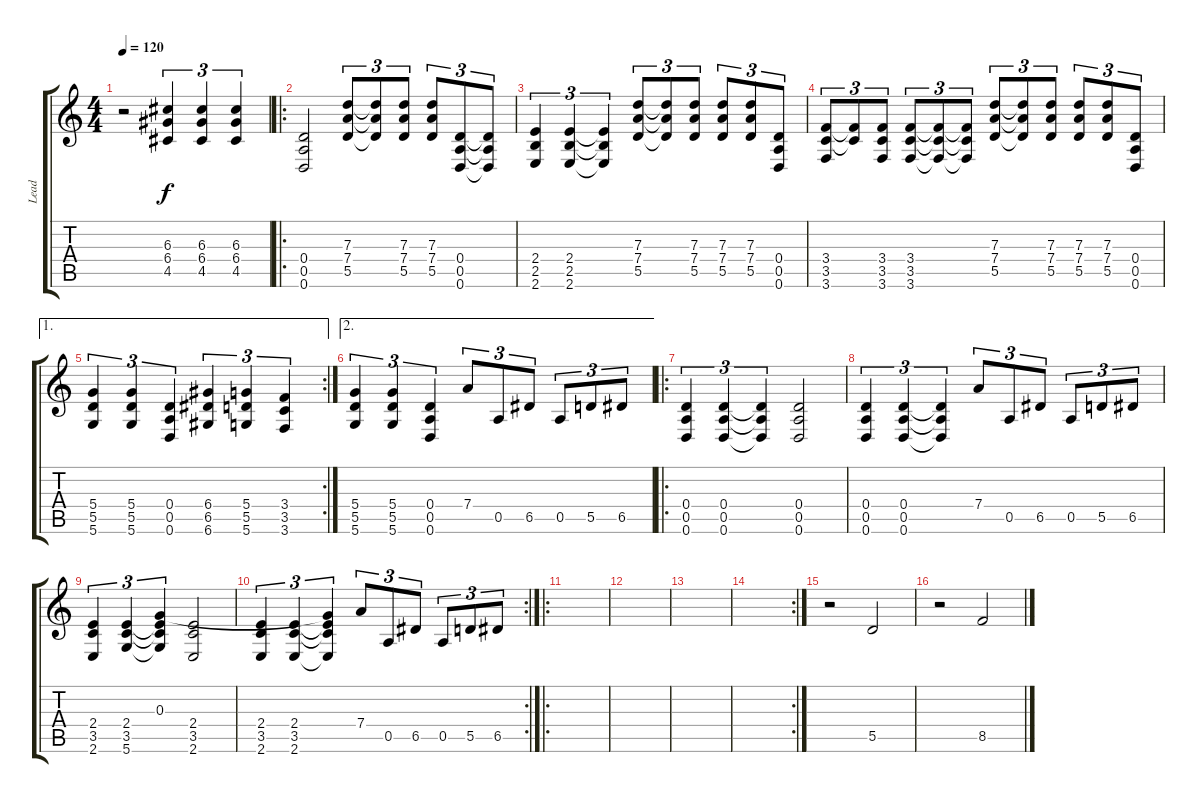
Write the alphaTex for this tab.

\track ("Lead" "Lead") {instrument distortionguitar}
\staff {score tabs}
\tuning (E4 B3 G3 D3 A2 D2) {hide}
\ts (4 4)
\tempo 120
\clef g2
\ks c
r.2{dy f} (6.3 6.4 4.5).4{tu (3 2) volume 13} (6.3 6.4 4.5).4{tu (3 2)} (6.3 6.4 4.5).4{tu (3 2)} |
\ro
(0.4 0.5 0.6).2 (7.3 7.4 5.5).8{tu (3 2)} (7.3{t} 7.4{t} 5.5{t}).8{tu (3 2)} (7.3 7.4 5.5).8{tu (3 2)} (7.3 7.4 5.5).8{tu (3 2)} (0.4 0.5 0.6).8{tu (3 2)} (0.4{t} 0.5{t} 0.6{t}).8{tu (3 2)} |
(2.4 2.5 2.6).4{tu (3 2)} (2.4 2.5 2.6).4{tu (3 2)} (2.4{t} 2.5{t} 2.6{t}).4{tu (3 2)} (7.3 7.4 5.5).8{tu (3 2)} (7.3{t} 7.4{t} 5.5{t}).8{tu (3 2)} (7.3 7.4 5.5).8{tu (3 2)} (7.3 7.4 5.5).8{tu (3 2)} (7.3 7.4 5.5).8{tu (3 2)} (0.4 0.5 0.6).8{tu (3 2)} |
(3.4 3.5 3.6).8{tu (3 2)} (3.4{t} 3.5{t}).8{tu (3 2)} (3.4 3.5 3.6).8{tu (3 2)} (3.4 3.5 3.6).8{tu (3 2)} (3.4{t} 3.5{t} 3.6{t}).8{tu (3 2)} (3.4{t} 3.5{t} 3.6{t}).8{tu (3 2)} (7.3 7.4 5.5).8{tu (3 2)} (7.3{t} 7.4{t} 5.5{t}).8{tu (3 2)} (7.3 7.4 5.5).8{tu (3 2)} (7.3 7.4 5.5).8{tu (3 2)} (7.3 7.4 5.5).8{tu (3 2)} (0.4 0.5 0.6).8{tu (3 2)} |
\ae 1
\rc 2
(5.4 5.5 5.6).4{tu (3 2)} (5.4 5.5 5.6).4{tu (3 2)} (0.4 0.5 0.6).4{tu (3 2)} (6.4 6.5 6.6).4{tu (3 2)} (5.4 5.5 5.6).4{tu (3 2)} (3.4 3.5 3.6).4{tu (3 2)} |
\ae 2
(5.4 5.5 5.6).4{tu (3 2)} (5.4 5.5 5.6).4{tu (3 2)} (0.4 0.5 0.6).4{tu (3 2)} 7.4.8{tu (3 2)} 0.5.8{tu (3 2)} 6.5.8{tu (3 2)} 0.5.8{tu (3 2)} 5.5.8{tu (3 2)} 6.5.8{tu (3 2)} |
\ro
(0.4 0.5 0.6).4{tu (3 2)} (0.4 0.5 0.6).4{tu (3 2)} (0.4{t} 0.5{t} 0.6{t}).4{tu (3 2)} (0.4 0.5 0.6).2 |
(0.4 0.5 0.6).4{tu (3 2)} (0.4 0.5 0.6).4{tu (3 2)} (0.4{t} 0.5{t} 0.6{t}).4{tu (3 2)} 7.4.8{tu (3 2)} 0.5.8{tu (3 2)} 6.5.8{tu (3 2)} 0.5.8{tu (3 2)} 5.5.8{tu (3 2)} 6.5.8{tu (3 2)} |
(2.4 3.5 2.6).4{tu (3 2)} (2.4 3.5 5.6).4{tu (3 2)} (0.3 2.4{t} 3.5{t} 5.6{t}).4{tu (3 2)} (2.4 3.5 2.6).2 |
\rc 2
(2.4 3.5 2.6).4{tu (3 2)} (2.4 3.5 2.6).4{tu (3 2)} (0.3{t} 2.4{t} 3.5{t} 2.6{t}).4{tu (3 2)} 7.4.8{tu (3 2)} 0.5.8{tu (3 2)} 6.5.8{tu (3 2)} 0.5.8{tu (3 2)} 5.5.8{tu (3 2)} 6.5.8{tu (3 2)} |
\ro
|
|
|
\rc 2
|
r.2 5.5.2 |
r.2 8.5.2
